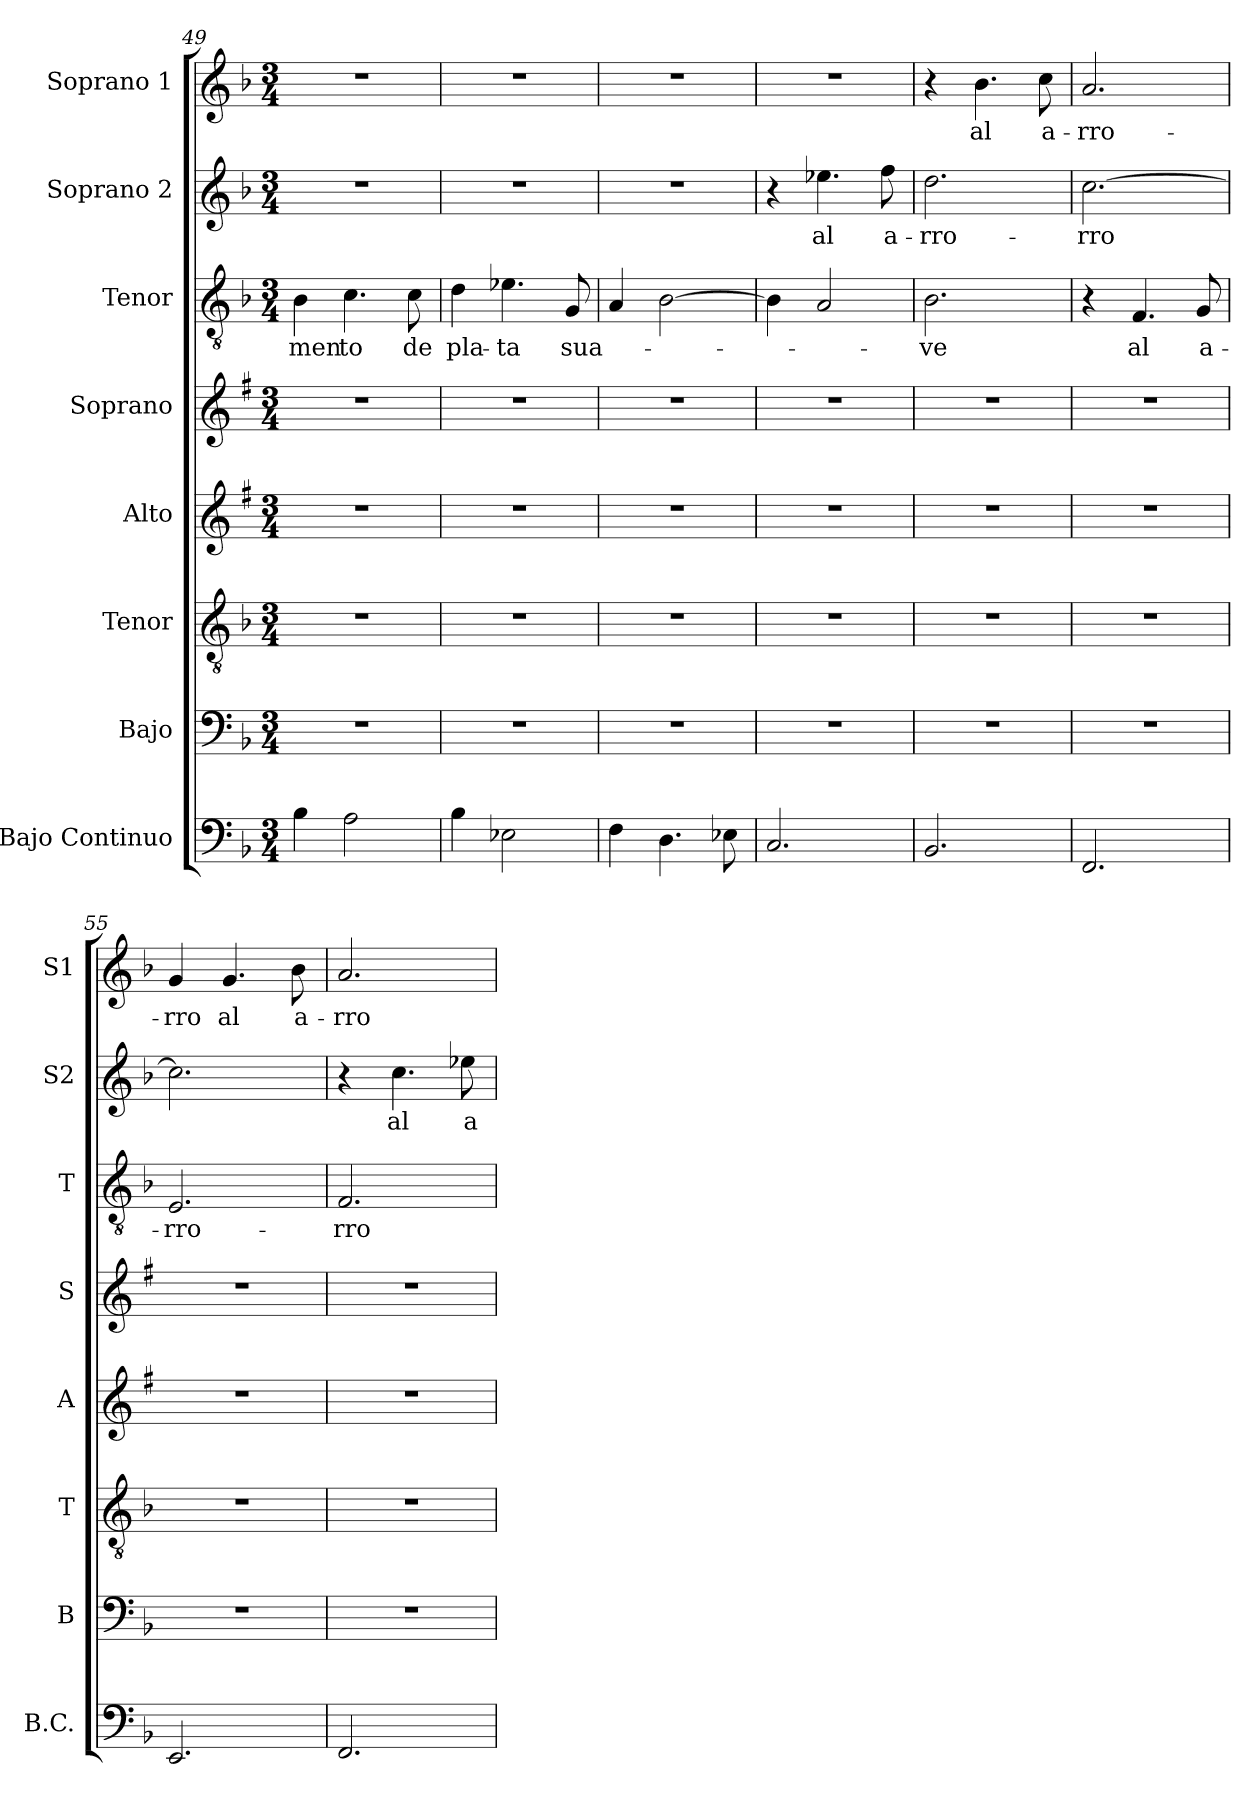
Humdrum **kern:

**kern	**kern	**kern	**kern	**kern	**kern	**text	**kern	**text	**kern	**text
*part8	*part7	*part6	*part5	*part4	*part3	*part3	*part2	*part2	*part1	*part1
*staff8	*staff7	*staff6	*staff5	*staff4	*staff3	*staff3	*staff2	*staff2	*staff1	*staff1
*I"Bajo Continuo	*I"Bajo	*I"Tenor	*I"Alto	*I"Soprano	*I"Tenor	*	*I"Soprano 2	*	*I"Soprano 1	*
*I'B.C.	*I'B	*I'T	*I'A	*I'S	*I'T	*	*I'S2	*	*I'S1	*
*clefF4	*clefF4	*clefGv2	*clefG2	*clefG2	*clefGv2	*	*clefG2	*	*clefG2	*
*	*	*	*ITrd1c2	*ITrd1c2	*	*	*	*	*	*
*k[b-]	*k[b-]	*k[b-]	*k[b-]	*k[b-]	*k[b-]	*	*k[b-]	*	*k[b-]	*
*F:	*F:	*F:	*F:	*F:	*F:	*	*F:	*	*F:	*
*M3/4	*M3/4	*M3/4	*M3/4	*M3/4	*M3/4	*	*M3/4	*	*M3/4	*
=49	=49	=49	=49	=49	=49	=49	=49	=49	=49	=49
4B-\	2.r	2.r	2.r	2.r	4B-\	-men	2.r	.	2.r	.
2A\	.	.	.	.	4.c\	to	.	.	.	.
.	.	.	.	.	8c\	de	.	.	.	.
!!LO:PB:g=z
=50	=50	=50	=50	=50	=50	=50	=50	=50	=50	=50
4B-\	2.r	2.r	2.r	2.r	4d\	pla-	2.r	.	2.r	.
2E-X\	.	.	.	.	4.e-X\	-ta	.	.	.	.
.	.	.	.	.	8G/	sua-	.	.	.	.
=51	=51	=51	=51	=51	=51	=51	=51	=51	=51	=51
4F\	2.r	2.r	2.r	2.r	4A/	.	2.r	.	2.r	.
4.D\	.	.	.	.	[2B-\	.	.	.	.	.
8E-X\	.	.	.	.	.	.	.	.	.	.
=52	=52	=52	=52	=52	=52	=52	=52	=52	=52	=52
2.C/	2.r	2.r	2.r	2.r	4B-\]	.	4r	.	2.r	.
.	.	.	.	.	2A/	.	4.ee-X\	al	.	.
.	.	.	.	.	.	.	8ff\	a-	.	.
=53	=53	=53	=53	=53	=53	=53	=53	=53	=53	=53
2.BB-/	2.r	2.r	2.r	2.r	2.B-\	-ve	2.dd\	-rro-	4r	.
.	.	.	.	.	.	.	.	.	4.b-\	al
.	.	.	.	.	.	.	.	.	8cc\	a-
=54	=54	=54	=54	=54	=54	=54	=54	=54	=54	=54
2.FF/	2.r	2.r	2.r	2.r	4r	.	[2.cc\	-rro	2.a/	-rro-
.	.	.	.	.	4.F/	al	.	.	.	.
.	.	.	.	.	8G/	a-	.	.	.	.
=55	=55	=55	=55	=55	=55	=55	=55	=55	=55	=55
2.EE/	2.r	2.r	2.r	2.r	2.E/	-rro-	2.cc\]	.	4g/	-rro
.	.	.	.	.	.	.	.	.	4.g/	al
.	.	.	.	.	.	.	.	.	8b-\	a-
=56	=56	=56	=56	=56	=56	=56	=56	=56	=56	=56
2.FF/	2.r	2.r	2.r	2.r	2.F/	-rro	4r	.	2.a/	-rro
.	.	.	.	.	.	.	4.cc\	al	.	.
.	.	.	.	.	.	.	8ee-X\	a-	.	.
=	=	=	=	=	=	=	=	=	=	=
*-	*-	*-	*-	*-	*-	*-	*-	*-	*-	*-
